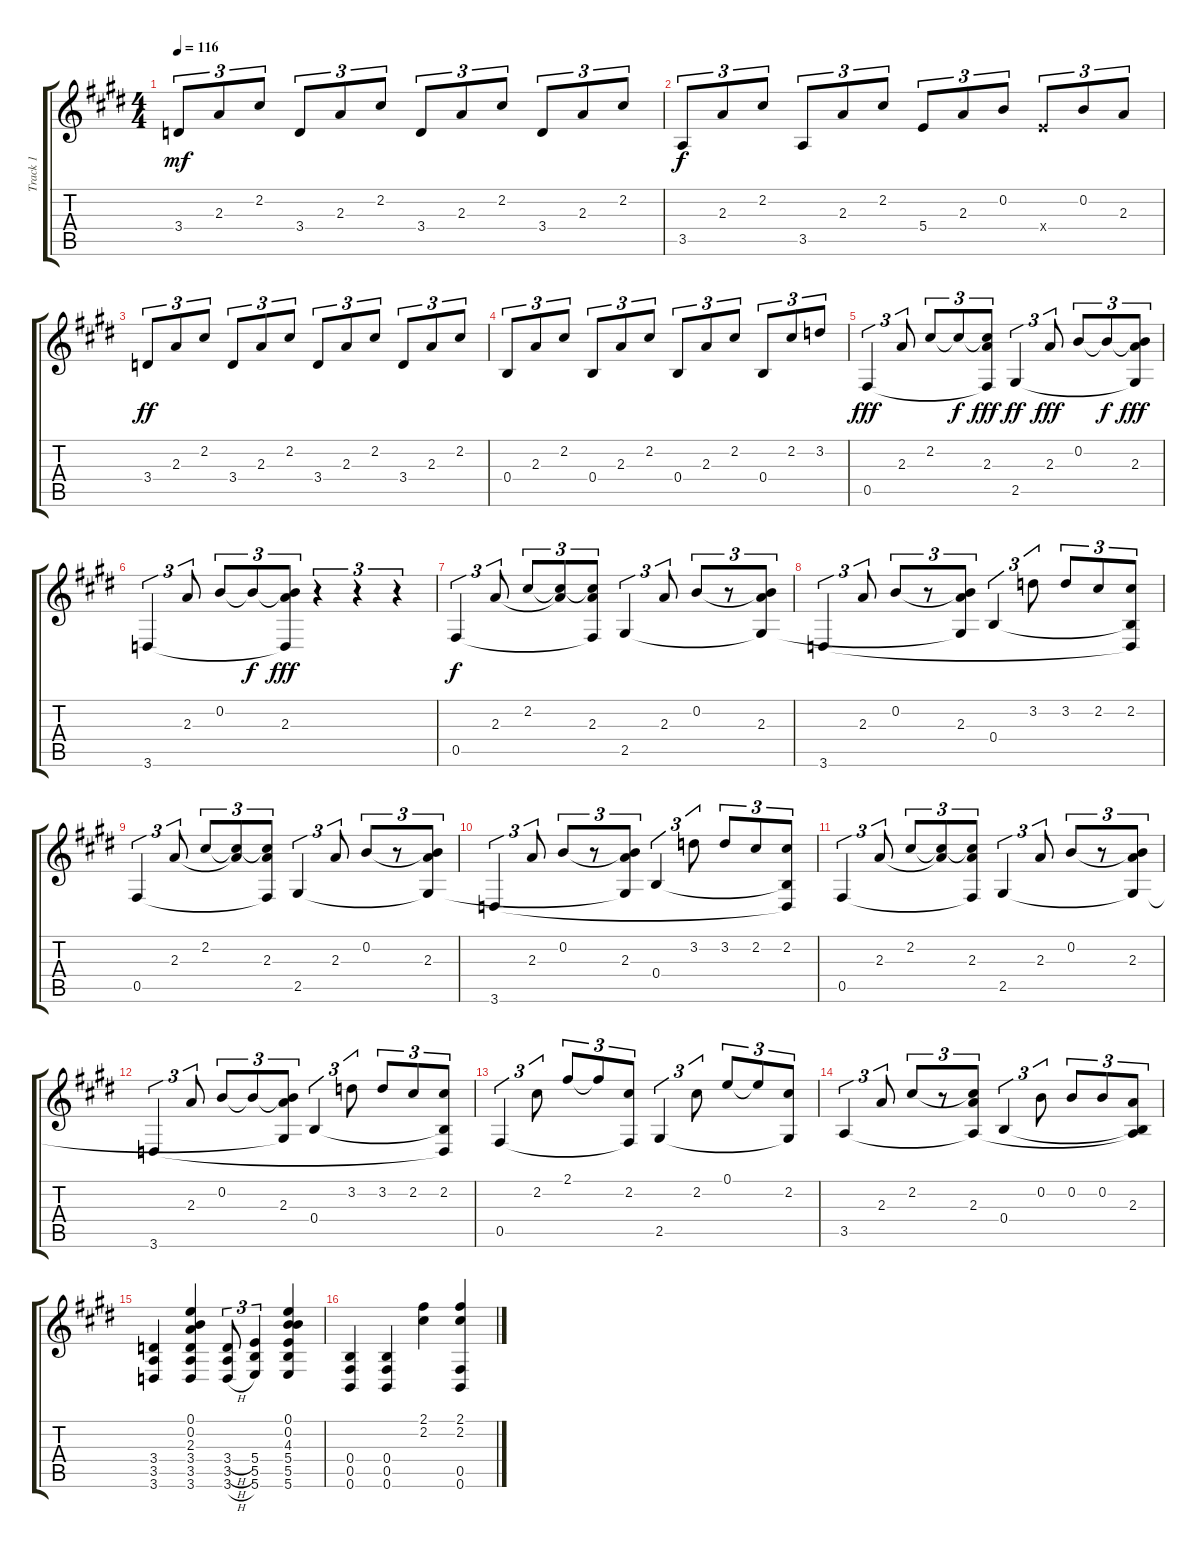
\track ("Track 1" "Track 1") {instrument electricguitarclean}
\staff {score tabs}
\tuning (E4 B3 G3 B2 Gb2 B1) {hide}
\ts (4 4)
\tempo 116
\clef g2
\ks c#minor
3.4.8{tu (3 2) dy mf} 2.3.8{tu (3 2)} 2.2.8{tu (3 2)} 3.4.8{tu (3 2)} 2.3.8{tu (3 2)} 2.2.8{tu (3 2)} 3.4.8{tu (3 2)} 2.3.8{tu (3 2)} 2.2.8{tu (3 2)} 3.4.8{tu (3 2)} 2.3.8{tu (3 2)} 2.2.8{tu (3 2)} |
3.5.8{tu (3 2) dy f} 2.3.8{tu (3 2)} 2.2.8{tu (3 2)} 3.5.8{tu (3 2)} 2.3.8{tu (3 2)} 2.2.8{tu (3 2)} 5.4.8{tu (3 2)} 2.3.8{tu (3 2)} 0.2.8{tu (3 2)} 5.4{x}.8{tu (3 2)} 0.2.8{tu (3 2)} 2.3.8{tu (3 2)} |
3.4.8{tu (3 2) dy ff} 2.3.8{tu (3 2)} 2.2.8{tu (3 2)} 3.4.8{tu (3 2)} 2.3.8{tu (3 2)} 2.2.8{tu (3 2)} 3.4.8{tu (3 2)} 2.3.8{tu (3 2)} 2.2.8{tu (3 2)} 3.4.8{tu (3 2)} 2.3.8{tu (3 2)} 2.2.8{tu (3 2)} |
0.4.8{tu (3 2)} 2.3.8{tu (3 2)} 2.2.8{tu (3 2)} 0.4.8{tu (3 2)} 2.3.8{tu (3 2)} 2.2.8{tu (3 2)} 0.4.8{tu (3 2)} 2.3.8{tu (3 2)} 2.2.8{tu (3 2)} 0.4.8{tu (3 2)} 2.2.8{tu (3 2)} 3.2.8{tu (3 2)} |
0.5.4{tu (3 2) dy fff} 2.3.8{tu (3 2)} 2.2.8{tu (3 2)} 2.2{t}.8{tu (3 2) dy f} (2.2{t} 2.3 0.5{t}).8{tu (3 2) dy fff} 2.5.4{tu (3 2) dy ff} 2.3.8{tu (3 2) dy fff} 0.2.8{tu (3 2)} 0.2{t}.8{tu (3 2) dy f} (0.2{t} 2.3 2.5{t}).8{tu (3 2) dy fff} |
3.6.4{tu (3 2)} 2.3.8{tu (3 2)} 0.2.8{tu (3 2)} 0.2{t}.8{tu (3 2) dy f} (0.2{t} 2.3 3.6{t}).8{tu (3 2) dy fff} r.4{tu (3 2)} r.4{tu (3 2)} r.4{tu (3 2)} |
0.5.4{tu (3 2) dy f} 2.3.8{tu (3 2)} 2.2.8{tu (3 2)} (2.2{t} 2.3{t}).8{tu (3 2)} (2.2{t} 2.3 0.5{t}).8{tu (3 2)} 2.5.4{tu (3 2)} 2.3.8{tu (3 2)} 0.2.8{tu (3 2)} r.8{tu (3 2)} (0.2{t} 2.3 2.5{t}).8{tu (3 2)} |
3.6.4{tu (3 2)} 2.3.8{tu (3 2)} 0.2.8{tu (3 2)} r.8{tu (3 2)} (0.2{t} 2.3 2.5{t}).8{tu (3 2)} 0.4.4{tu (3 2)} 3.2.8{tu (3 2)} 3.2.8{tu (3 2)} 2.2.8{tu (3 2)} (2.2 0.4{t} 3.6{t}).8{tu (3 2)} |
0.5.4{tu (3 2)} 2.3.8{tu (3 2)} 2.2.8{tu (3 2)} (2.2{t} 2.3{t}).8{tu (3 2)} (2.2{t} 2.3 0.5{t}).8{tu (3 2)} 2.5.4{tu (3 2)} 2.3.8{tu (3 2)} 0.2.8{tu (3 2)} r.8{tu (3 2)} (0.2{t} 2.3 2.5{t}).8{tu (3 2)} |
3.6.4{tu (3 2)} 2.3.8{tu (3 2)} 0.2.8{tu (3 2)} r.8{tu (3 2)} (0.2{t} 2.3 2.5{t}).8{tu (3 2)} 0.4.4{tu (3 2)} 3.2.8{tu (3 2)} 3.2.8{tu (3 2)} 2.2.8{tu (3 2)} (2.2 0.4{t} 3.6{t}).8{tu (3 2)} |
0.5.4{tu (3 2)} 2.3.8{tu (3 2)} 2.2.8{tu (3 2)} (2.2{t} 2.3{t}).8{tu (3 2)} (2.2{t} 2.3 0.5{t}).8{tu (3 2)} 2.5.4{tu (3 2)} 2.3.8{tu (3 2)} 0.2.8{tu (3 2)} r.8{tu (3 2)} (0.2{t} 2.3 2.5{t}).8{tu (3 2)} |
3.6.4{tu (3 2)} 2.3.8{tu (3 2)} 0.2.8{tu (3 2)} 0.2{t}.8{tu (3 2)} (0.2{t} 2.3 2.5{t}).8{tu (3 2)} 0.4.4{tu (3 2)} 3.2.8{tu (3 2)} 3.2.8{tu (3 2)} 2.2.8{tu (3 2)} (2.2 0.4{t} 3.6{t}).8{tu (3 2)} |
0.5.4{tu (3 2)} 2.2.8{tu (3 2)} 2.1.8{tu (3 2)} 2.1{t}.8{tu (3 2)} (2.2 0.5{t}).8{tu (3 2)} 2.5.4{tu (3 2)} 2.2.8{tu (3 2)} 0.1.8{tu (3 2)} 0.1{t}.8{tu (3 2)} (2.2 2.5{t}).8{tu (3 2)} |
3.5.4{tu (3 2)} 2.3.8{tu (3 2)} 2.2.8{tu (3 2)} r.8{tu (3 2)} (2.2{t} 2.3 3.5{t}).8{tu (3 2)} 0.4.4{tu (3 2)} 0.2.8{tu (3 2)} 0.2.8{tu (3 2)} 0.2.8{tu (3 2)} (2.3 0.4{t} 3.5{t}).8{tu (3 2)} |
(3.4 3.5 3.6).4 (0.1 0.2 2.3 3.4 3.5 3.6).4 (3.4{h} 3.5{h} 3.6{h}).8{tu (3 2)} (5.4 5.5 5.6).4{tu (3 2)} (0.1 0.2 4.3 5.4 5.5 5.6).4 |
(0.4 0.5 0.6).4 (0.4 0.5 0.6).4 (2.1 2.2).4 (2.1 2.2 0.5 0.6).4
